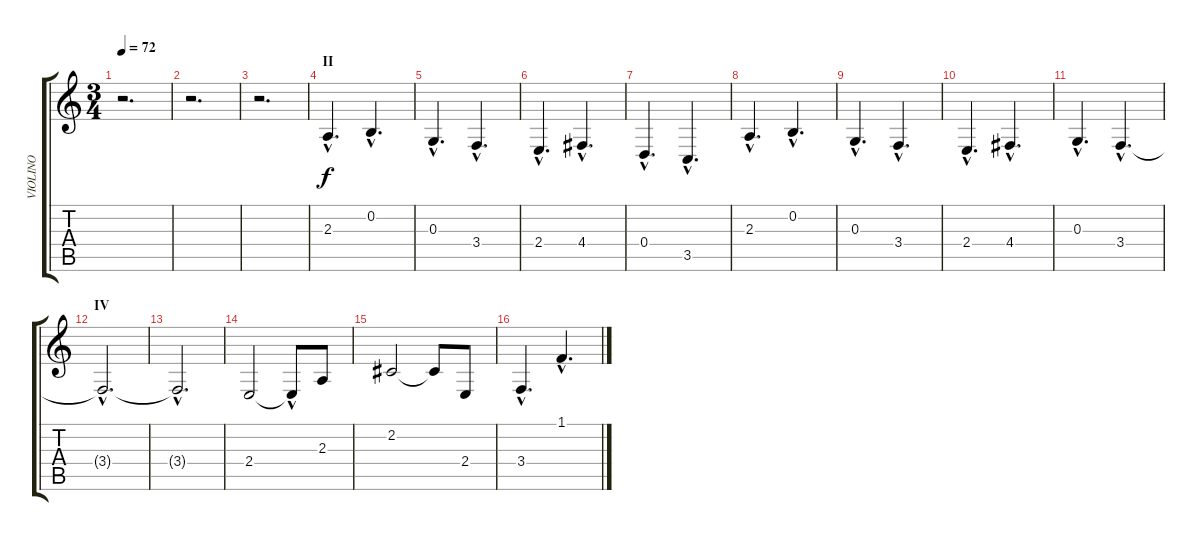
\track ("VIOLINO" "VIOLINO") {instrument violin}
\staff {score tabs}
\tuning (E4 B3 G3 D3 A2 D2) {hide}
\ts (3 4)
\tempo 72
\clef g2
\ks c
r.2{d dy f} |
r.2{d} |
r.2{d} |
\section ("" "II")
2.3{hac}.4{d} 0.2{hac}.4{d} |
0.3{hac}.4{d} 3.4{hac}.4{d} |
2.4{hac}.4{d} 4.4{hac}.4{d} |
0.4{hac}.4{d} 3.5{hac}.4{d} |
2.3{hac}.4{d} 0.2{hac}.4{d} |
0.3{hac}.4{d} 3.4{hac}.4{d} |
2.4{hac}.4{d} 4.4{hac}.4{d} |
0.3{hac}.4{d} 3.4{hac}.4{d} |
\section ("" "IV")
3.4{hac t}.2{d} |
3.4{hac t}.2{d} |
2.4.2 2.4{hac t}.8 2.3.8 |
2.2.2 2.2{t}.8 2.4.8 |
3.4{hac}.4{d} 1.1{hac}.4{d}
